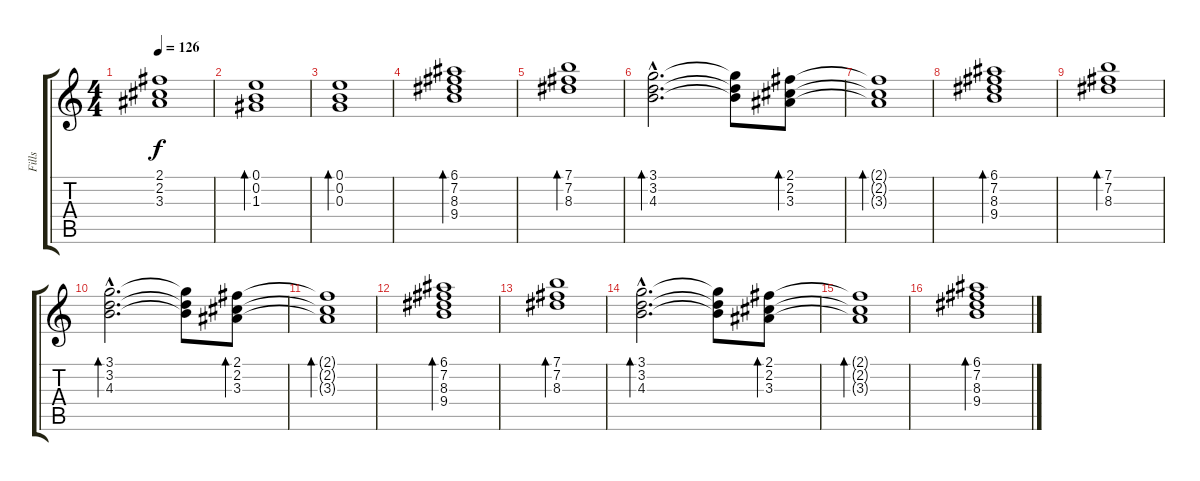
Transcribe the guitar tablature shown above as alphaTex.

\track ("Fills" "Fills") {instrument electricguitarjazz}
\staff {score tabs}
\tuning (E4 B3 G3 D3 A2 E2) {hide}
\ts (4 4)
\tempo 126
\clef g2
\ks c
(2.1{t} 2.2{t} 3.3{t}).1{dy f} |
(0.1 0.2 1.3).1{bd 60} |
(0.1 0.2 0.3).1{bd 60} |
(6.1 7.2 8.3 9.4).1{bd 60} |
(7.1 7.2 8.3).1{bd 60} |
(3.1{hac} 3.2{hac} 4.3{hac}).2{d bd 60} (3.1{t} 3.2{t} 4.3{t}).8 (2.1 2.2 3.3).8{bd 60} |
(2.1{t} 2.2{t} 3.3{t}).1{bd 60} |
(6.1 7.2 8.3 9.4).1{bd 60} |
(7.1 7.2 8.3).1{bd 60} |
(3.1{hac} 3.2{hac} 4.3{hac}).2{d bd 60} (3.1{t} 3.2{t} 4.3{t}).8 (2.1 2.2 3.3).8{bd 60} |
(2.1{t} 2.2{t} 3.3{t}).1{bd 60} |
(6.1 7.2 8.3 9.4).1{bd 60} |
(7.1 7.2 8.3).1{bd 60} |
(3.1{hac} 3.2{hac} 4.3{hac}).2{d bd 60} (3.1{t} 3.2{t} 4.3{t}).8 (2.1 2.2 3.3).8{bd 60} |
(2.1{t} 2.2{t} 3.3{t}).1{bd 60} |
(6.1 7.2 8.3 9.4).1{bd 60}
